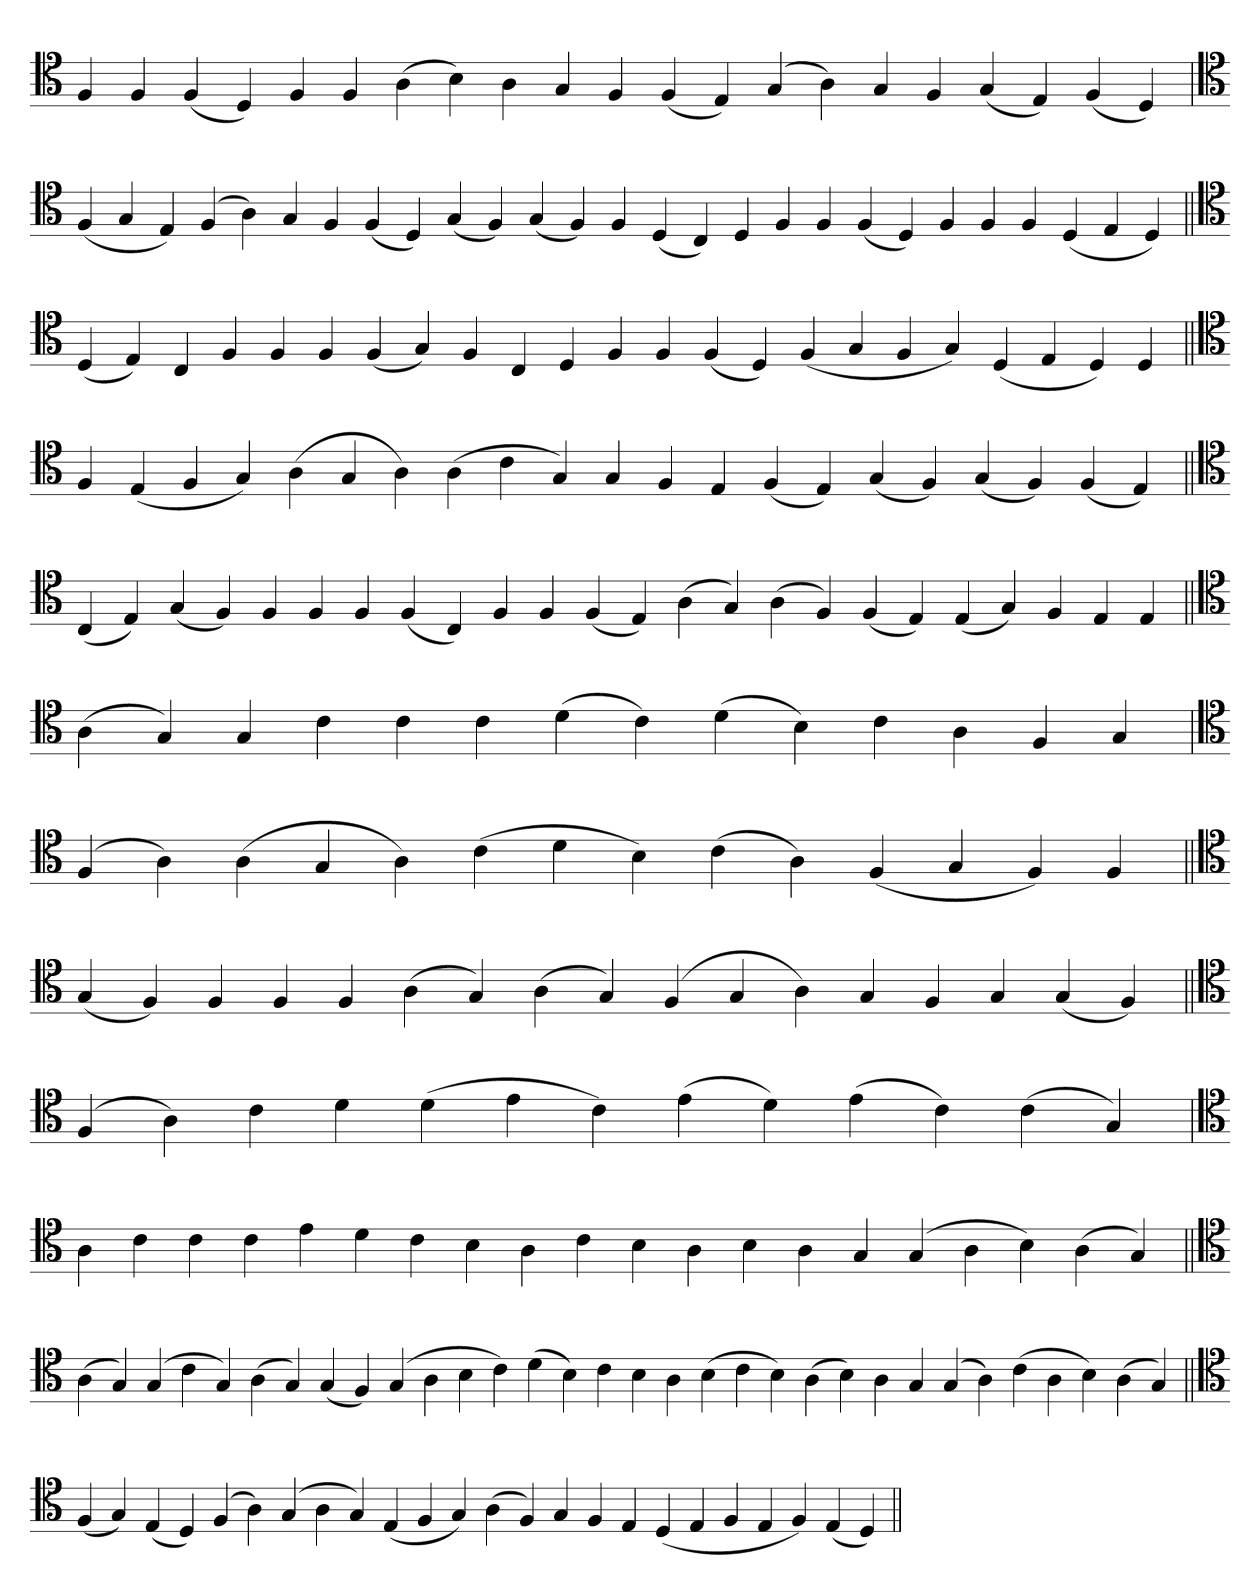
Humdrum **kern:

**kern
*part1
*staff1
*clefC4
=
4F
4F
(4F
4D)
4F
4F
(4A
4B)
4A
4G
4F
(4F
4E)
(4G
4A)
4G
4F
(4G
4E)
(4F
4D)
=`
*clefC4
(4F
4G
4E)
(4F
4A)
4G
4F
(4F
4D)
(4G
4F)
(4G
4F)
4F
(4D
4C)
4D
4F
4F
(4F
4D)
4F
4F
4F
(4D
4E
4D)
=||
*clefC4
(4D
4E)
4C
4F
4F
4F
(4F
4G)
4F
4C
4D
4F
4F
(4F
4D)
(4F
4G
4F
4G)
(4D
4E
4D)
4D
=||
*clefC4
4F
(4E
4F
4G)
(4A
4G
4A)
(4A
4c
4G)
4G
4F
4E
(4F
4E)
(4G
4F)
(4G
4F)
(4F
4E)
=||
*clefC4
(4C
4E)
(4G
4F)
4F
4F
4F
(4F
4C)
4F
4F
(4F
4E)
(4A
4G)
(4A
4F)
(4F
4E)
(4E
4G)
4F
4E
4E
=||
*clefC4
(4A
4G)
4G
4c
4c
4c
(4d
4c)
(4d
4B)
4c
4A
4F
4G
=`
*clefC4
(4F
4A)
(4A
4G
4A)
(4c
4d
4B)
(4c
4A)
(4F
4G
4F)
4F
=||
*clefC4
(4G
4F)
4F
4F
4F
(4A
4G)
(4A
4G)
(4F
4G
4A)
4G
4F
4G
(4G
4F)
=||
*clefC4
(4F
4A)
4c
4d
(4d
4e
4c)
(4e
4d)
(4e
4c)
(4c
4G)
=`
*clefC4
4A
4c
4c
4c
4e
4d
4c
4B
4A
4c
4B
4A
4B
4A
4G
(4G
4A
4B)
(4A
4G)
=||
*clefC4
(4A
4G)
(4G
4c
4G)
(4A
4G)
(4G
4F)
(4G
4A
4B
4c)
(4d
4B)
4c
4B
4A
(4B
4c
4B)
(4A
4B)
4A
4G
(4G
4A)
(4c
4A
4B)
(4A
4G)
=||
*clefC4
(4F
4G)
(4E
4D)
(4F
4A)
(4G
4A
4G)
(4E
4F
4G)
(4A
4F)
4G
4F
4E
(4D
4E
4F
4E
4F)
(4E
4D)
=||
*-
